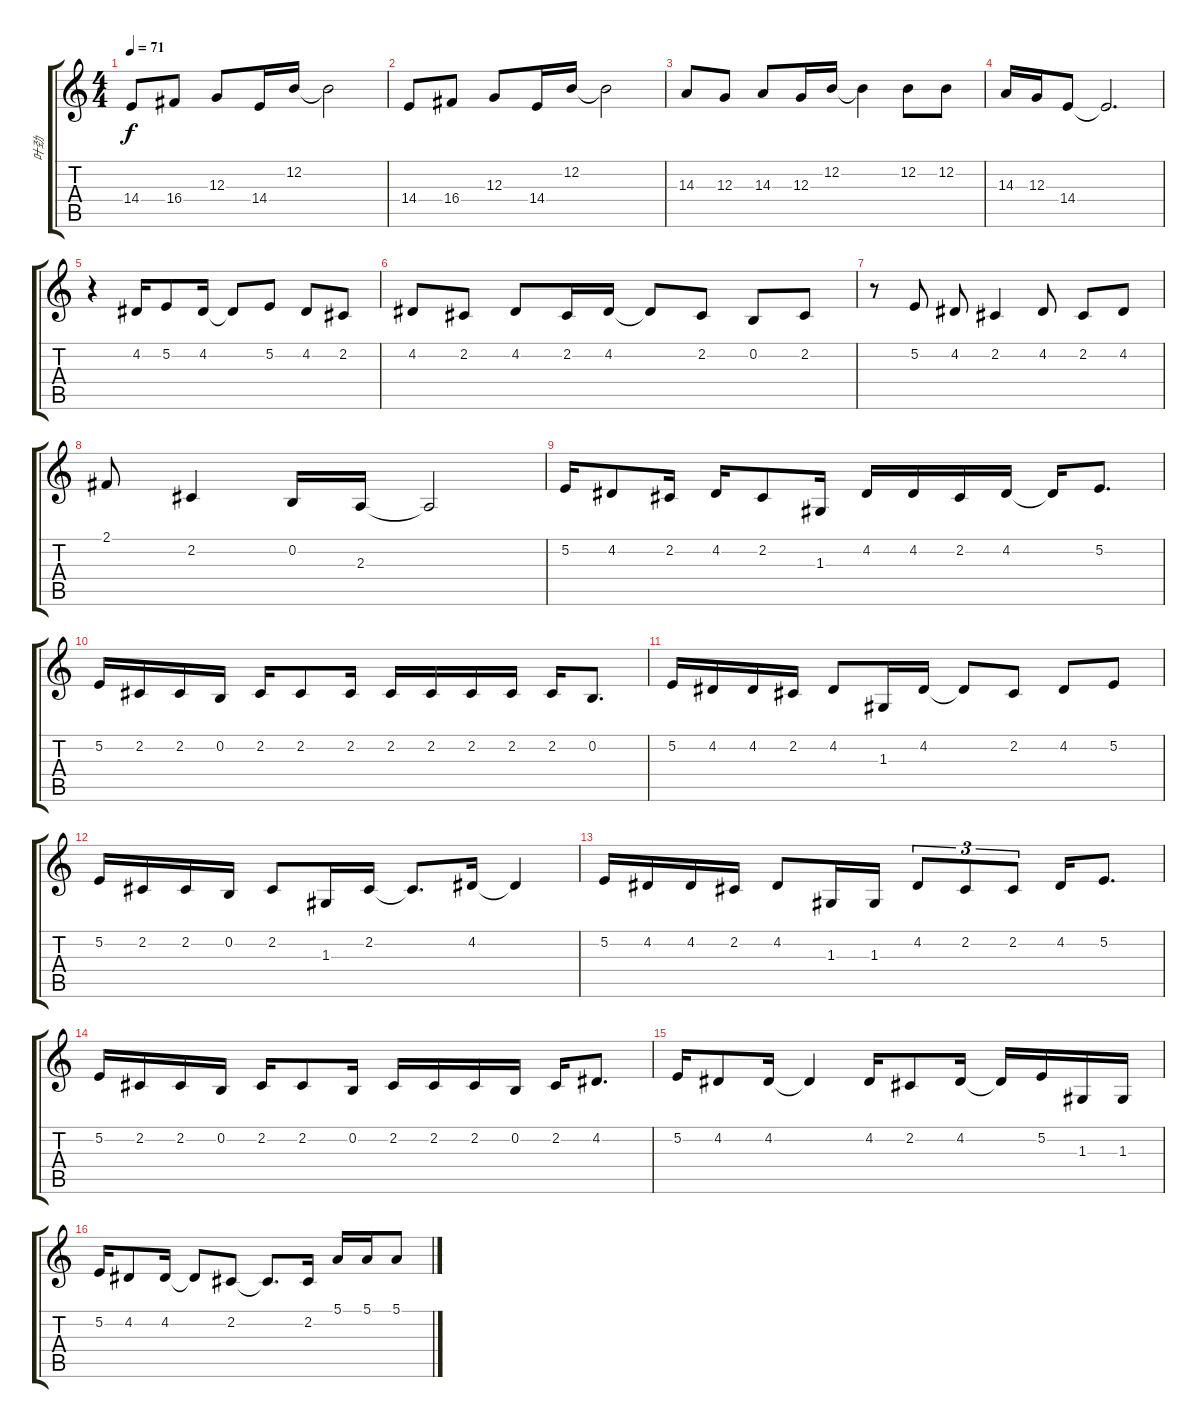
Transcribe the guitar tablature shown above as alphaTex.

\track ("叶劲" "叶劲") {instrument flute}
\staff {score tabs}
\tuning (E4 B3 G3 D3 A2 E2) {hide}
\ts (4 4)
\tempo 71
\clef g2
\ks c
14.4.8{dy f} 16.4.8 12.3.8 14.4.16 12.2.16 12.2{t}.2 |
14.4.8 16.4.8 12.3.8 14.4.16 12.2.16 12.2{t}.2 |
14.3.8 12.3.8 14.3.8 12.3.16 12.2.16 12.2{t}.4 12.2.8 12.2.8 |
14.3.16 12.3.16 14.4.8 14.4{t}.2{d} |
r.4 4.2.16 5.2.8 4.2.16 4.2{t}.8 5.2.8 4.2.8 2.2.8 |
4.2.8 2.2.8 4.2.8 2.2.16 4.2.16 4.2{t}.8 2.2.8 0.2.8 2.2.8 |
r.8 5.2.8 4.2.8 2.2.4 4.2.8 2.2.8 4.2.8 |
2.1.8 2.2.4 0.2.16 2.3.16 2.3{t}.2 |
5.2.16 4.2.8 2.2.16 4.2.16 2.2.8 1.3.16 4.2.16 4.2.16 2.2.16 4.2.16 4.2{t}.16 5.2.8{d} |
5.2.16 2.2.16 2.2.16 0.2.16 2.2.16 2.2.8 2.2.16 2.2.16 2.2.16 2.2.16 2.2.16 2.2.16 0.2.8{d} |
5.2.16 4.2.16 4.2.16 2.2.16 4.2.8 1.3.16 4.2.16 4.2{t}.8 2.2.8 4.2.8 5.2.8 |
5.2.16 2.2.16 2.2.16 0.2.16 2.2.8 1.3.16 2.2.16 2.2{t}.8{d} 4.2.16 4.2{t}.4 |
5.2.16 4.2.16 4.2.16 2.2.16 4.2.8 1.3.16 1.3.16 4.2.8{tu (3 2)} 2.2.8{tu (3 2)} 2.2.8{tu (3 2)} 4.2.16 5.2.8{d} |
5.2.16 2.2.16 2.2.16 0.2.16 2.2.16 2.2.8 0.2.16 2.2.16 2.2.16 2.2.16 0.2.16 2.2.16 4.2.8{d} |
5.2.16 4.2.8 4.2.16 4.2{t}.4 4.2.16 2.2.8 4.2.16 4.2{t}.16 5.2.16 1.3.16 1.3.16 |
5.2.16 4.2.8 4.2.16 4.2{t}.8 2.2.8 2.2{t}.8{d} 2.2.16 5.1.16 5.1.16 5.1.8
